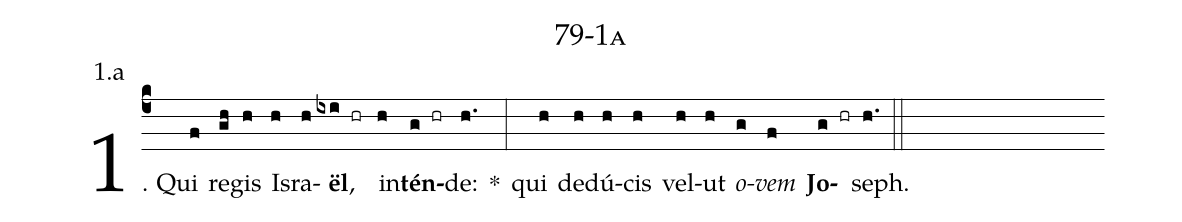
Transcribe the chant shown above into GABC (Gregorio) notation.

name: 79-1a;
annotation: 1.a;
%%
(c4)1. Qui(f) re(gh)gis(h) Is(h)ra(h)<b>ël</b>,(ixi hr) in(h)<b>tén</b>(g hr)de:(h.) *(:) qui(h) de(h)dú(h)cis(h) vel(h)ut(h) <i>o</i>(g)<i>vem</i>(f) <b>Jo</b>(g hr)seph.(h.) (::)
